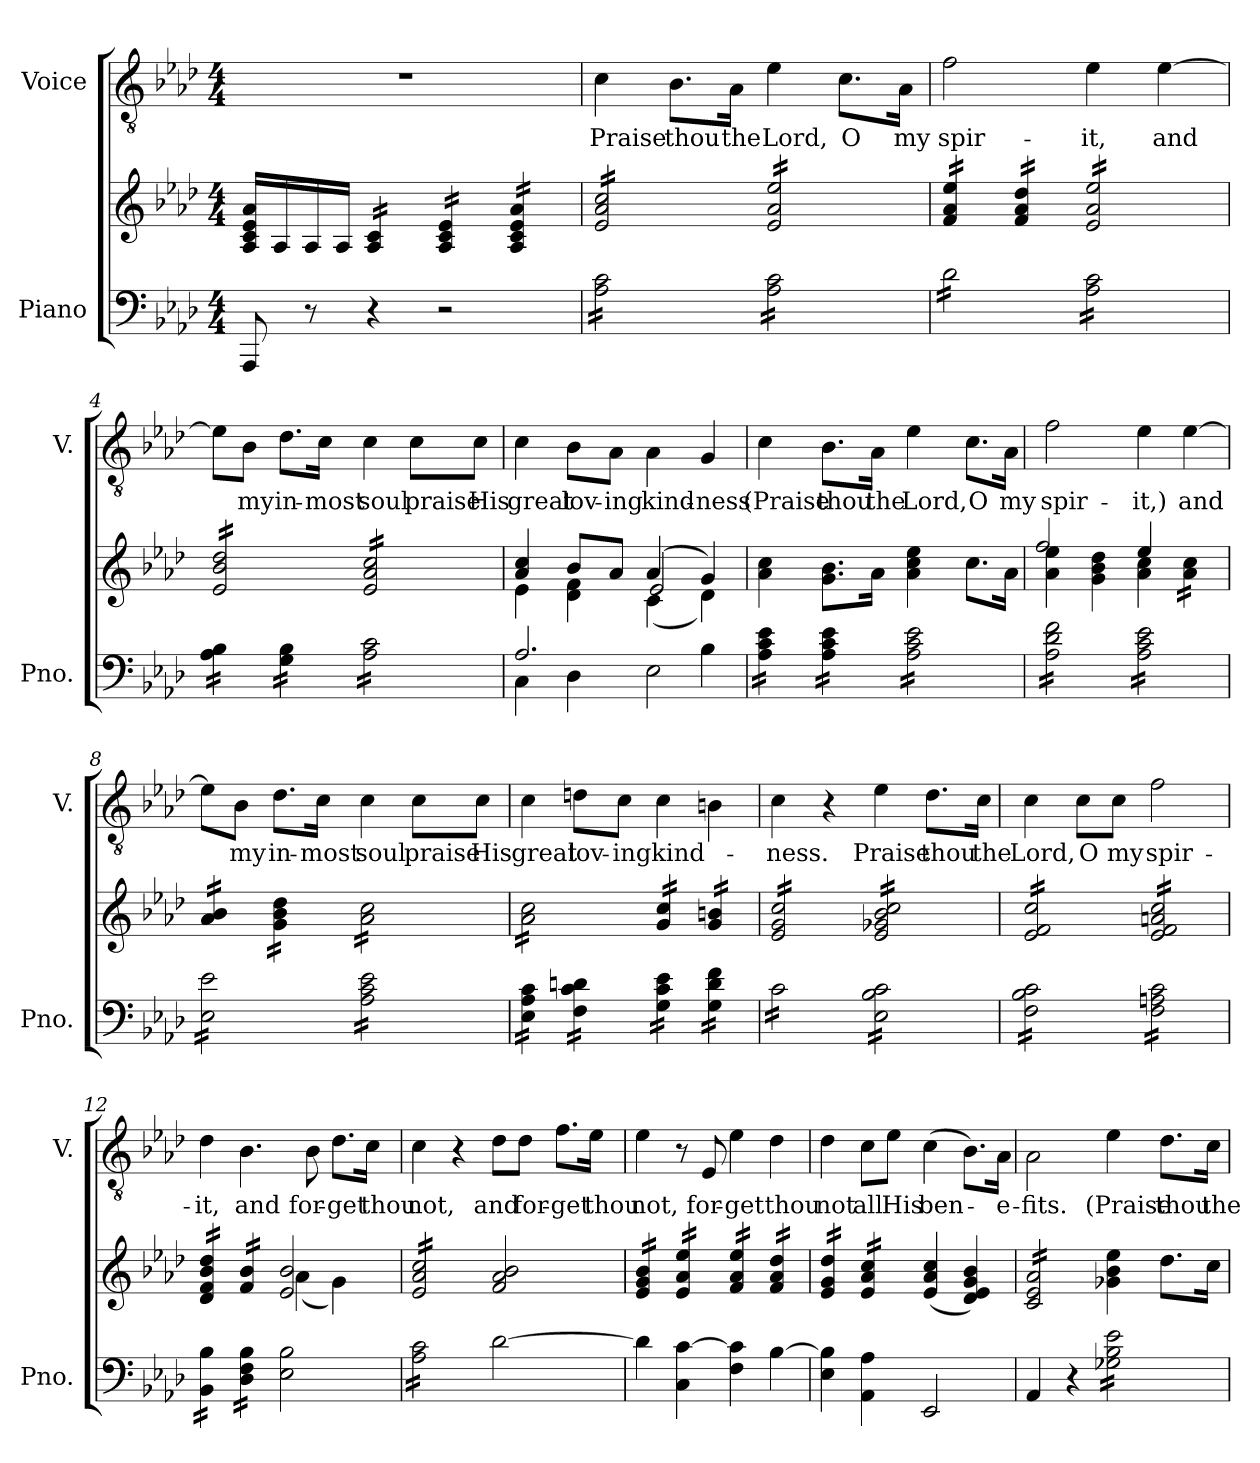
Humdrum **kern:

**kern	**kern	**kern	**text
*part2	*part2	*part1	*part1
*staff3	*staff2	*staff1	*staff1
*I"Piano	*	*I"Voice	*
*I'Pno.	*	*I'V.	*
*clefF4	*clefG2	*clefGv2	*
*k[b-e-a-d-]	*k[b-e-a-d-]	*k[b-e-a-d-]	*
*A-:	*A-:	*A-:	*
*M4/4	*M4/4	*M4/4	*
*MM104	*MM104	*MM104	*
=1	=1	=1	=1
8AAA-/	16A-/ 16c/ 16e-/ 16a-/LL	1r	.
.	16A-/	.	.
8r	16A-/	.	.
.	16A-/JJ	.	.
*	*tremolo	*	*
4r	16A-/ 16c/LL	.	.
.	16A-/ 16c/	.	.
.	16A-/ 16c/	.	.
.	16A-/ 16c/JJ	.	.
2r	16A-/ 16c/ 16e-/LL	.	.
.	16A-/ 16c/ 16e-/	.	.
.	16A-/ 16c/ 16e-/	.	.
.	16A-/ 16c/ 16e-/JJ	.	.
.	16A-/ 16c/ 16e-/ 16a-/LL	.	.
.	16A-/ 16c/ 16e-/ 16a-/	.	.
.	16A-/ 16c/ 16e-/ 16a-/	.	.
.	16A-/ 16c/ 16e-/ 16a-/JJ	.	.
=2	=2	=2	=2
!	!	!	!LO:LY:b
*tremolo	*	*	*
16A-\ 16c\LL	16e-/ 16a-/ 16cc/LL	4c\	Praise
16A-\ 16c\	16e-/ 16a-/ 16cc/	.	.
16A-\ 16c\	16e-/ 16a-/ 16cc/	.	.
16A-\ 16c\	16e-/ 16a-/ 16cc/	.	.
!	!	!	!LO:LY:b
16A-\ 16c\	16e-/ 16a-/ 16cc/	8.B-\L	thou
16A-\ 16c\	16e-/ 16a-/ 16cc/	.	.
16A-\ 16c\	16e-/ 16a-/ 16cc/	.	.
!	!	!	!LO:LY:b
16A-\ 16c\JJ	16e-/ 16a-/ 16cc/JJ	16A-\Jk	the
!	!	!	!LO:LY:b
16A-\ 16c\LL	16e-/ 16a-/ 16ee-/LL	4e-\	Lord,
16A-\ 16c\	16e-/ 16a-/ 16ee-/	.	.
16A-\ 16c\	16e-/ 16a-/ 16ee-/	.	.
16A-\ 16c\	16e-/ 16a-/ 16ee-/	.	.
!	!	!	!LO:LY:b
16A-\ 16c\	16e-/ 16a-/ 16ee-/	8.c\L	O
16A-\ 16c\	16e-/ 16a-/ 16ee-/	.	.
16A-\ 16c\	16e-/ 16a-/ 16ee-/	.	.
!	!	!	!LO:LY:b
16A-\ 16c\JJ	16e-/ 16a-/ 16ee-/JJ	16A-\Jk	my
=3	=3	=3	=3
!	!	!	!LO:LY:b
16d-\LL	16f/ 16a-/ 16ee-/LL	2f\	spir-
16d-\	16f/ 16a-/ 16ee-/	.	.
16d-\	16f/ 16a-/ 16ee-/	.	.
16d-\	16f/ 16a-/ 16ee-/JJ	.	.
16d-\	16f/ 16a-/ 16dd-/LL	.	.
16d-\	16f/ 16a-/ 16dd-/	.	.
16d-\	16f/ 16a-/ 16dd-/	.	.
16d-\JJ	16f/ 16a-/ 16dd-/JJ	.	.
!	!	!	!LO:LY:b
16A-\ 16c\LL	16e-/ 16a-/ 16ee-/LL	4e-\	-it,
16A-\ 16c\	16e-/ 16a-/ 16ee-/	.	.
16A-\ 16c\	16e-/ 16a-/ 16ee-/	.	.
16A-\ 16c\	16e-/ 16a-/ 16ee-/	.	.
!	!	!	!LO:LY:b
16A-\ 16c\	16e-/ 16a-/ 16ee-/	[4e-\	and
16A-\ 16c\	16e-/ 16a-/ 16ee-/	.	.
16A-\ 16c\	16e-/ 16a-/ 16ee-/	.	.
16A-\ 16c\JJ	16e-/ 16a-/ 16ee-/JJ	.	.
!!LO:LB:g=z
=4	=4	=4	=4
16A-\ 16B-\LL	16e-/ 16b-/ 16dd-/LL	8e-\L]	.
16A-\ 16B-\	16e-/ 16b-/ 16dd-/	.	.
!	!	!	!LO:LY:b
16A-\ 16B-\	16e-/ 16b-/ 16dd-/	8B-\J	my
16A-\ 16B-\JJ	16e-/ 16b-/ 16dd-/	.	.
!	!	!	!LO:LY:b
16G\ 16B-\LL	16e-/ 16b-/ 16dd-/	8.d-\L	in-
16G\ 16B-\	16e-/ 16b-/ 16dd-/	.	.
16G\ 16B-\	16e-/ 16b-/ 16dd-/	.	.
!	!	!	!LO:LY:b
16G\ 16B-\JJ	16e-/ 16b-/ 16dd-/JJ	16c\Jk	-most
!	!	!	!LO:LY:b
16A-\ 16c\LL	16e-/ 16a-/ 16cc/LL	4c\	soul
16A-\ 16c\	16e-/ 16a-/ 16cc/	.	.
16A-\ 16c\	16e-/ 16a-/ 16cc/	.	.
16A-\ 16c\	16e-/ 16a-/ 16cc/	.	.
!	!	!	!LO:LY:b
16A-\ 16c\	16e-/ 16a-/ 16cc/	8c\L	praise
16A-\ 16c\	16e-/ 16a-/ 16cc/	.	.
!	!	!	!LO:LY:b
16A-\ 16c\	16e-/ 16a-/ 16cc/	8c\J	His
16A-\ 16c\JJ	16e-/ 16a-/ 16cc/JJ	.	.
*	*Xtremolo	*	*
*Xtremolo	*	*	*
=5	=5	=5	=5
*^	*^	*	*
*	*	*	*^	*	*
!	!	!	!	!	!	!LO:LY:b
4C\	2.A-/	4a-/ 4cc/	4e-\	2ryy	4c\	great
!	!	!	!	!	!	!LO:LY:b
4D-\	.	8b-/L	4d-\ 4f\	.	8B-\L	lov-
!	!	!	!	!	!	!LO:LY:b
.	.	8a-/J	.	.	8A-\J	-ing
!	!	!	!	!	!	!LO:LY:b
2E-\	.	(4a-/	(4c\	2e-/	4A-\	kind-
!	!	!	!	!	!	!LO:LY:b
.	4B-\	4g/)	4d-\)	.	4G/	-ness
*	*	*	*v	*v	*	*
=6	=6	=6	=6	=6	=6
!	!	!	!	!	!LO:LY:b
*v	*v	*	*	*	*
*	*v	*v	*	*
*tremolo	*	*	*
16A-\ 16c\ 16e-\LL	4a-\ 4cc\	4c\	(Praise
16A-\ 16c\ 16e-\	.	.	.
16A-\ 16c\ 16e-\	.	.	.
16A-\ 16c\ 16e-\JJ	.	.	.
!	!	!	!LO:LY:b
16A-\ 16c\ 16e-\LL	8.g\ 8.b-\L	8.B-\L	thou
16A-\ 16c\ 16e-\	.	.	.
16A-\ 16c\ 16e-\	.	.	.
!	!	!	!LO:LY:b
16A-\ 16c\ 16e-\JJ	16a-\Jk	16A-\Jk	the
!	!	!	!LO:LY:b
16A-\ 16c\ 16e-\LL	4a-\ 4cc\ 4ee-\	4e-\	Lord,
16A-\ 16c\ 16e-\	.	.	.
16A-\ 16c\ 16e-\	.	.	.
16A-\ 16c\ 16e-\	.	.	.
!	!	!	!LO:LY:b
16A-\ 16c\ 16e-\	8.cc\L	8.c\L	O
16A-\ 16c\ 16e-\	.	.	.
16A-\ 16c\ 16e-\	.	.	.
!	!	!	!LO:LY:b
16A-\ 16c\ 16e-\JJ	16a-\Jk	16A-\Jk	my
!!LO:LB:g=z
=7	=7	=7	=7
*	*^	*	*
!	!	!	!	!LO:LY:b
16A-\ 16d-\ 16f\LL	4a-\ 4ee-\	2ff/	2f\	spir-
16A-\ 16d-\ 16f\	.	.	.	.
16A-\ 16d-\ 16f\	.	.	.	.
16A-\ 16d-\ 16f\	.	.	.	.
16A-\ 16d-\ 16f\	4g\ 4b-\ 4dd-\	.	.	.
16A-\ 16d-\ 16f\	.	.	.	.
16A-\ 16d-\ 16f\	.	.	.	.
16A-\ 16d-\ 16f\JJ	.	.	.	.
!	!	!	!	!LO:LY:b
16A-\ 16c\ 16e-\LL	4a-\ 4cc\	4ee-/	4e-\	-it,)
16A-\ 16c\ 16e-\	.	.	.	.
16A-\ 16c\ 16e-\	.	.	.	.
16A-\ 16c\ 16e-\	.	.	.	.
!	!	!	!	!LO:LY:b
*	*tremolo	*	*	*
16A-\ 16c\ 16e-\	16a-\ 16cc\LL	4ryy	[4e-\	and
16A-\ 16c\ 16e-\	16a-\ 16cc\	.	.	.
16A-\ 16c\ 16e-\	16a-\ 16cc\	.	.	.
16A-\ 16c\ 16e-\JJ	16a-\ 16cc\JJ	.	.	.
*	*v	*v	*	*
=8	=8	=8	=8
16E-\ 16e-\LL	16a-/ 16b-/LL	8e-\L]	.
16E-\ 16e-\	16a-/ 16b-/	.	.
!	!	!	!LO:LY:b
16E-\ 16e-\	16a-/ 16b-/	8B-\J	my
16E-\ 16e-\	16a-/ 16b-/JJ	.	.
!	!	!	!LO:LY:b
16E-\ 16e-\	16g\ 16b-\ 16dd-\LL	8.d-\L	in-
16E-\ 16e-\	16g\ 16b-\ 16dd-\	.	.
16E-\ 16e-\	16g\ 16b-\ 16dd-\	.	.
!	!	!	!LO:LY:b
16E-\ 16e-\JJ	16g\ 16b-\ 16dd-\JJ	16c\Jk	-most
!	!	!	!LO:LY:b
16A-\ 16c\ 16e-\LL	16a-\ 16cc\LL	4c\	soul
16A-\ 16c\ 16e-\	16a-\ 16cc\	.	.
16A-\ 16c\ 16e-\	16a-\ 16cc\	.	.
16A-\ 16c\ 16e-\	16a-\ 16cc\	.	.
!	!	!	!LO:LY:b
16A-\ 16c\ 16e-\	16a-\ 16cc\	8c\L	praise
16A-\ 16c\ 16e-\	16a-\ 16cc\	.	.
!	!	!	!LO:LY:b
16A-\ 16c\ 16e-\	16a-\ 16cc\	8c\J	His
16A-\ 16c\ 16e-\JJ	16a-\ 16cc\JJ	.	.
=9	=9	=9	=9
!	!	!	!LO:LY:b
16E-\ 16A-\ 16c\LL	16a-\ 16cc\LL	4c\	great
16E-\ 16A-\ 16c\	16a-\ 16cc\	.	.
16E-\ 16A-\ 16c\	16a-\ 16cc\	.	.
16E-\ 16A-\ 16c\JJ	16a-\ 16cc\	.	.
!	!	!	!LO:LY:b
16F\ 16c\ 16dn\LL	16a-\ 16cc\	8dn\L	lov-
16F\ 16c\ 16dn\	16a-\ 16cc\	.	.
!	!	!	!LO:LY:b
16F\ 16c\ 16dn\	16a-\ 16cc\	8c\J	-ing
16F\ 16c\ 16dn\JJ	16a-\ 16cc\JJ	.	.
!	!	!	!LO:LY:b
16G\ 16c\ 16e-\LL	16g/ 16cc/LL	4c\	kind-
16G\ 16c\ 16e-\	16g/ 16cc/	.	.
16G\ 16c\ 16e-\	16g/ 16cc/	.	.
16G\ 16c\ 16e-\JJ	16g/ 16cc/JJ	.	.
16G\ 16d\ 16f\LL	16g/ 16bn/LL	4Bn\	.
16G\ 16d\ 16f\	16g/ 16bn/	.	.
16G\ 16d\ 16f\	16g/ 16bn/	.	.
16G\ 16d\ 16f\JJ	16g/ 16bn/JJ	.	.
!!LO:PB:g=z
=10	=10	=10	=10
!	!	!	!LO:LY:b
16c\LL	16e-/ 16g/ 16cc/LL	4c\	-ness.
16c\	16e-/ 16g/ 16cc/	.	.
16c\	16e-/ 16g/ 16cc/	.	.
16c\	16e-/ 16g/ 16cc/	.	.
16c\	16e-/ 16g/ 16cc/	4r	.
16c\	16e-/ 16g/ 16cc/	.	.
16c\	16e-/ 16g/ 16cc/	.	.
16c\JJ	16e-/ 16g/ 16cc/JJ	.	.
!	!	!	!LO:LY:b
16E-\ 16B-\ 16c\LL	16e-/ 16g-X/ 16b-/ 16cc/LL	4e-\	Praise
16E-\ 16B-\ 16c\	16e-/ 16g-X/ 16b-/ 16cc/	.	.
16E-\ 16B-\ 16c\	16e-/ 16g-X/ 16b-/ 16cc/	.	.
16E-\ 16B-\ 16c\	16e-/ 16g-X/ 16b-/ 16cc/	.	.
!	!	!	!LO:LY:b
16E-\ 16B-\ 16c\	16e-/ 16g-X/ 16b-/ 16cc/	8.d-\L	thou
16E-\ 16B-\ 16c\	16e-/ 16g-X/ 16b-/ 16cc/	.	.
16E-\ 16B-\ 16c\	16e-/ 16g-X/ 16b-/ 16cc/	.	.
!	!	!	!LO:LY:b
16E-\ 16B-\ 16c\JJ	16e-/ 16g-X/ 16b-/ 16cc/JJ	16c\Jk	the
=11	=11	=11	=11
!	!	!	!LO:LY:b
16F\ 16B-\ 16c\LL	16e-/ 16f/ 16cc/LL	4c\	Lord,
16F\ 16B-\ 16c\	16e-/ 16f/ 16cc/	.	.
16F\ 16B-\ 16c\	16e-/ 16f/ 16cc/	.	.
16F\ 16B-\ 16c\	16e-/ 16f/ 16cc/	.	.
!	!	!	!LO:LY:b
16F\ 16B-\ 16c\	16e-/ 16f/ 16cc/	8c\L	O
16F\ 16B-\ 16c\	16e-/ 16f/ 16cc/	.	.
!	!	!	!LO:LY:b
16F\ 16B-\ 16c\	16e-/ 16f/ 16cc/	8c\J	my
16F\ 16B-\ 16c\JJ	16e-/ 16f/ 16cc/JJ	.	.
!	!	!	!LO:LY:b
16F\ 16An\ 16c\LL	16e-/ 16f/ 16an/ 16cc/LL	2f\	spir-
16F\ 16An\ 16c\	16e-/ 16f/ 16an/ 16cc/	.	.
16F\ 16An\ 16c\	16e-/ 16f/ 16an/ 16cc/	.	.
16F\ 16An\ 16c\	16e-/ 16f/ 16an/ 16cc/	.	.
16F\ 16An\ 16c\	16e-/ 16f/ 16an/ 16cc/	.	.
16F\ 16An\ 16c\	16e-/ 16f/ 16an/ 16cc/	.	.
16F\ 16An\ 16c\	16e-/ 16f/ 16an/ 16cc/	.	.
16F\ 16An\ 16c\JJ	16e-/ 16f/ 16an/ 16cc/JJ	.	.
=12	=12	=12	=12
*	*^	*	*
!	!	!	!	!LO:LY:b
16BB-\ 16B-\LL	16d-/ 16f/ 16b-/ 16dd-/LL	2ryy	4d-\	-it,
16BB-\ 16B-\	16d-/ 16f/ 16b-/ 16dd-/	.	.	.
16BB-\ 16B-\	16d-/ 16f/ 16b-/ 16dd-/	.	.	.
16BB-\ 16B-\JJ	16d-/ 16f/ 16b-/ 16dd-/JJ	.	.	.
!	!	!	!	!LO:LY:b
16D-\ 16F\ 16B-\LL	16f/ 16b-/LL	.	4.B-\	and
16D-\ 16F\ 16B-\	16f/ 16b-/	.	.	.
16D-\ 16F\ 16B-\	16f/ 16b-/	.	.	.
16D-\ 16F\ 16B-\JJ	16f/ 16b-/JJ	.	.	.
*	*Xtremolo	*	*	*
*Xtremolo	*	*	*	*
2E-\ 2B-\	2e-/ 2b-/	(4a-\	.	.
!	!	!	!	!LO:LY:b
.	.	.	8B-\	for-
!	!	!	!	!LO:LY:b
.	.	4g\)	8.d-\L	-get
!	!	!	!	!LO:LY:b
.	.	.	16c\Jk	thou
*	*v	*v	*	*
!!LO:LB:g=z
=13	=13	=13	=13
!	!	!	!LO:LY:b
*tremolo	*	*	*
*	*tremolo	*	*
16A-\ 16c\LL	16e-/ 16a-/ 16cc/LL	4c\	not,
16A-\ 16c\	16e-/ 16a-/ 16cc/	.	.
16A-\ 16c\	16e-/ 16a-/ 16cc/	.	.
16A-\ 16c\	16e-/ 16a-/ 16cc/	.	.
16A-\ 16c\	16e-/ 16a-/ 16cc/	4r	.
16A-\ 16c\	16e-/ 16a-/ 16cc/	.	.
16A-\ 16c\	16e-/ 16a-/ 16cc/	.	.
16A-\ 16c\JJ	16e-/ 16a-/ 16cc/JJ	.	.
*	*Xtremolo	*	*
*Xtremolo	*	*	*
!	!	!	!LO:LY:b
[2d-\	2f/ 2a-/ 2b-/	8d-\L	and
!	!	!	!LO:LY:b
.	.	8d-\J	for-
!	!	!	!LO:LY:b
.	.	8.f\L	-get
!	!	!	!LO:LY:b
.	.	16e-\Jk	thou
=14	=14	=14	=14
!	!	!	!LO:LY:b
*	*tremolo	*	*
4d-\]	16e-/ 16g/ 16b-/LL	4e-\	not,
.	16e-/ 16g/ 16b-/	.	.
.	16e-/ 16g/ 16b-/	.	.
.	16e-/ 16g/ 16b-/JJ	.	.
4C\ [4c\	16e-/ 16a-/ 16ee-/LL	8r	.
.	16e-/ 16a-/ 16ee-/	.	.
!	!	!	!LO:LY:b
.	16e-/ 16a-/ 16ee-/	8E-/	for-
.	16e-/ 16a-/ 16ee-/JJ	.	.
!	!	!	!LO:LY:b
4F\ 4c\]	16f/ 16a-/ 16ee-/LL	4e-\	-get
.	16f/ 16a-/ 16ee-/	.	.
.	16f/ 16a-/ 16ee-/	.	.
.	16f/ 16a-/ 16ee-/JJ	.	.
!	!	!	!LO:LY:b
[4B-\	16f/ 16a-/ 16dd-/LL	4d-\	thou
.	16f/ 16a-/ 16dd-/	.	.
.	16f/ 16a-/ 16dd-/	.	.
.	16f/ 16a-/ 16dd-/JJ	.	.
=15	=15	=15	=15
!	!	!	!LO:LY:b
4E-\ 4B-\]	16e-/ 16g/ 16dd-/LL	4d-\	not
.	16e-/ 16g/ 16dd-/	.	.
.	16e-/ 16g/ 16dd-/	.	.
.	16e-/ 16g/ 16dd-/JJ	.	.
!	!	!	!LO:LY:b
4AA-\ 4A-\	16e-/ 16a-/ 16cc/LL	8c\L	all
.	16e-/ 16a-/ 16cc/	.	.
!	!	!	!LO:LY:b
.	16e-/ 16a-/ 16cc/	8e-\J	His
.	16e-/ 16a-/ 16cc/JJ	.	.
*	*Xtremolo	*	*
!	!	!	!LO:LY:b
2EE-/	(4e-/ 4a-/ 4cc/	(4c\	ben-
.	4d-/ 4e-/ 4g/ 4b-/)	8.B-\L)	.
!	!	!	!LO:LY:b
.	.	16A-\Jk	-e-
=16	=16	=16	=16
!	!	!	!LO:LY:b
*	*tremolo	*	*
4AA-/	16c/ 16e-/ 16a-/LL	2A-\	-fits.
.	16c/ 16e-/ 16a-/	.	.
.	16c/ 16e-/ 16a-/	.	.
.	16c/ 16e-/ 16a-/	.	.
4r	16c/ 16e-/ 16a-/	.	.
.	16c/ 16e-/ 16a-/	.	.
.	16c/ 16e-/ 16a-/	.	.
.	16c/ 16e-/ 16a-/JJ	.	.
*	*Xtremolo	*	*
!	!	!	!LO:LY:b
*tremolo	*	*	*
16G-X\ 16B-\ 16e-\LL	4g-X\ 4b-\ 4ee-\	4e-\	(Praise
16G-X\ 16B-\ 16e-\	.	.	.
16G-X\ 16B-\ 16e-\	.	.	.
16G-X\ 16B-\ 16e-\	.	.	.
!	!	!	!LO:LY:b
16G-X\ 16B-\ 16e-\	8.dd-\L	8.d-\L	thou
16G-X\ 16B-\ 16e-\	.	.	.
16G-X\ 16B-\ 16e-\	.	.	.
!	!	!	!LO:LY:b
16G-X\ 16B-\ 16e-\JJ	16cc\Jk	16c\Jk	the
*Xtremolo	*	*	*
=	=	=	=
*-	*-	*-	*-
